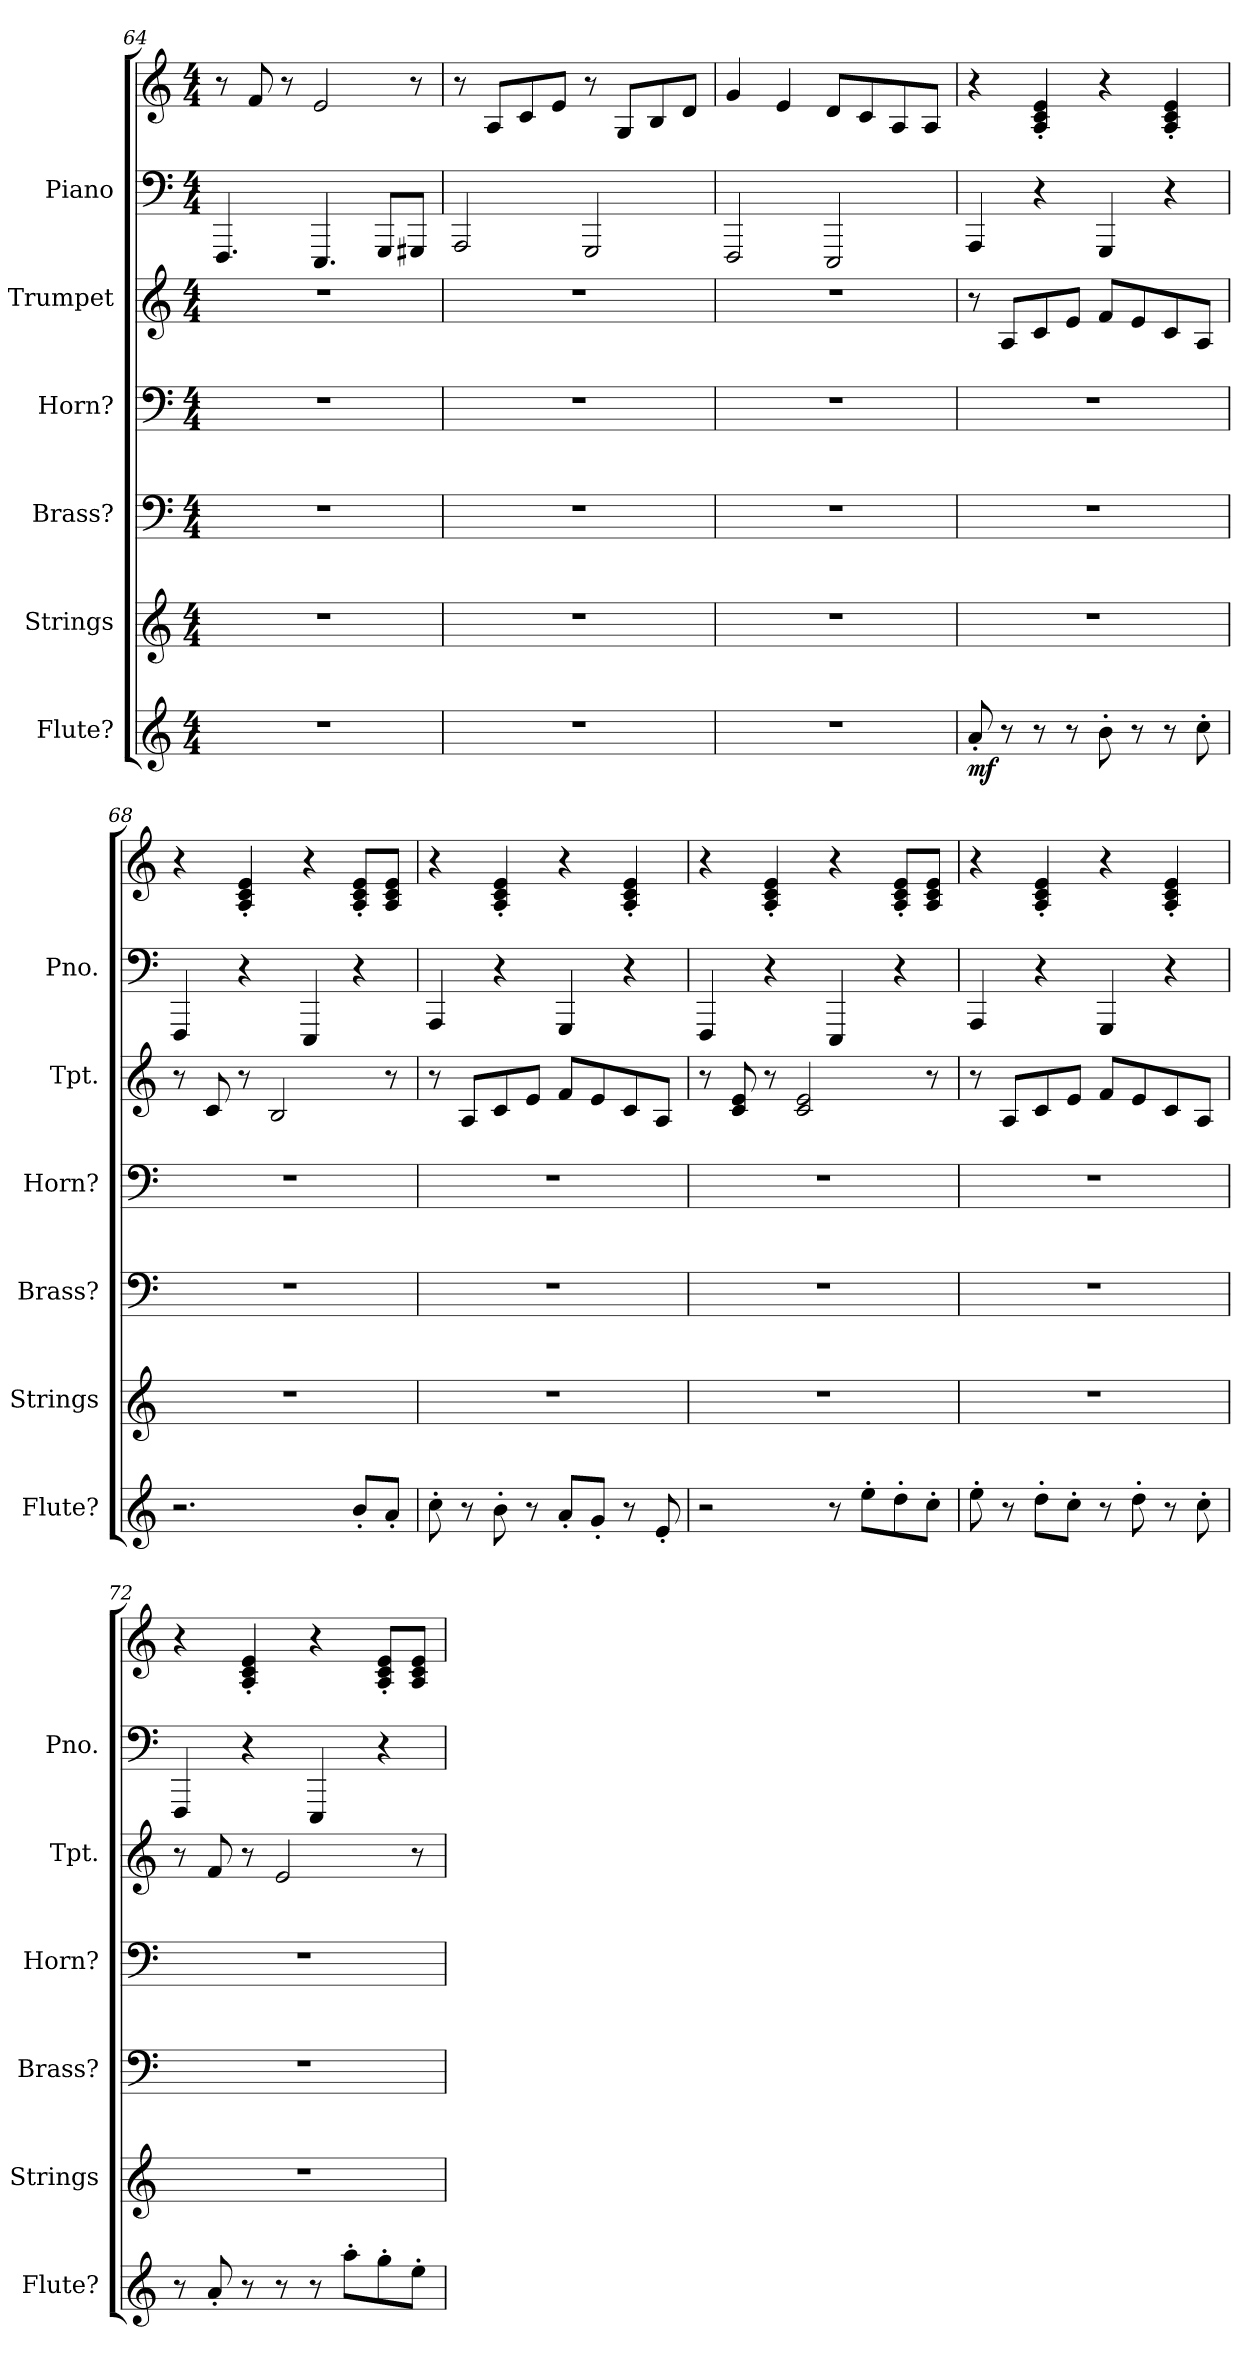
**kern	**dynam	**kern	**kern	**kern	**kern	**kern	**kern
*part6	*part6	*part5	*part4	*part3	*part2	*part1	*part1
*staff7	*staff7	*staff6	*staff5	*staff4	*staff3	*staff2	*staff1
*I"Flute?	*	*I"Strings	*I"Brass?	*I"Horn?	*I"Trumpet	*I"Piano	*
*I'Flute?	*	*I'Strings	*I'Brass?	*I'Horn?	*I'Tpt.	*I'Pno.	*
*clefG2	*	*clefG2	*clefF4	*clefF4	*clefG2	*clefF4	*clefG2
*	*	*	*	*ITrd7c12	*	*	*
*k[]	*	*k[]	*k[]	*k[]	*k[]	*k[]	*k[]
*M4/4	*	*M4/4	*M4/4	*M4/4	*M4/4	*M4/4	*M4/4
=64	=64	=64	=64	=64	=64	=64	=64
1r	.	1r	1r	1r	1r	4.FFF/	8r
.	.	.	.	.	.	.	8f/
.	.	.	.	.	.	.	8r
.	.	.	.	.	.	4.EEE/	2e/
.	.	.	.	.	.	8GGG/L	.
.	.	.	.	.	.	8GGG#X/J	8r
=65	=65	=65	=65	=65	=65	=65	=65
1r	.	1r	1r	1r	1r	2AAA/	8r
.	.	.	.	.	.	.	8A/L
.	.	.	.	.	.	.	8c/
.	.	.	.	.	.	.	8e/J
.	.	.	.	.	.	2GGG/	8r
.	.	.	.	.	.	.	8G/L
.	.	.	.	.	.	.	8B/
.	.	.	.	.	.	.	8d/J
=66	=66	=66	=66	=66	=66	=66	=66
1r	.	1r	1r	1r	1r	2FFF/	4g/
.	.	.	.	.	.	.	4e/
.	.	.	.	.	.	2EEE/	8d/L
.	.	.	.	.	.	.	8c/
.	.	.	.	.	.	.	8A/
.	.	.	.	.	.	.	8A/J
!!LO:PB:g=z
=67	=67	=67	=67	=67	=67	=67	=67
!	!LO:DY:b	!	!	!	!	!	!
8a'/	mf	1r	1r	1r	8r	4AAA/	4r
8r	.	.	.	.	8A/L	.	.
8r	.	.	.	.	8c/	4r	4A/' 4c/' 4e/'
8r	.	.	.	.	8e/J	.	.
8b'\	.	.	.	.	8f/L	4GGG/	4r
8r	.	.	.	.	8e/	.	.
8r	.	.	.	.	8c/	4r	4A/' 4c/' 4e/'
8cc'\	.	.	.	.	8A/J	.	.
=68	=68	=68	=68	=68	=68	=68	=68
2.r	.	1r	1r	1r	8r	4FFF/	4r
.	.	.	.	.	8c/	.	.
.	.	.	.	.	8r	4r	4A/' 4c/' 4e/'
.	.	.	.	.	2B/	.	.
.	.	.	.	.	.	4EEE/	4r
8b'/L	.	.	.	.	.	4r	8A/' 8c/' 8e/'L
8a'/J	.	.	.	.	8r	.	8A/ 8c/ 8e/J
=69	=69	=69	=69	=69	=69	=69	=69
8cc'\	.	1r	1r	1r	8r	4AAA/	4r
8r	.	.	.	.	8A/L	.	.
8b'\	.	.	.	.	8c/	4r	4A/' 4c/' 4e/'
8r	.	.	.	.	8e/J	.	.
8a'/L	.	.	.	.	8f/L	4GGG/	4r
8g'/J	.	.	.	.	8e/	.	.
8r	.	.	.	.	8c/	4r	4A/' 4c/' 4e/'
8e'/	.	.	.	.	8A/J	.	.
=70	=70	=70	=70	=70	=70	=70	=70
2r	.	1r	1r	1r	8r	4FFF/	4r
.	.	.	.	.	8c/ 8e/	.	.
.	.	.	.	.	8r	4r	4A/' 4c/' 4e/'
.	.	.	.	.	2c/ 2e/	.	.
8r	.	.	.	.	.	4EEE/	4r
8ee'\L	.	.	.	.	.	.	.
8dd'\	.	.	.	.	.	4r	8A/' 8c/' 8e/'L
8cc'\J	.	.	.	.	8r	.	8A/ 8c/ 8e/J
!!LO:LB:g=z
=71	=71	=71	=71	=71	=71	=71	=71
8ee'\	.	1r	1r	1r	8r	4AAA/	4r
8r	.	.	.	.	8A/L	.	.
8dd'\L	.	.	.	.	8c/	4r	4A/' 4c/' 4e/'
8cc'\J	.	.	.	.	8e/J	.	.
8r	.	.	.	.	8f/L	4GGG/	4r
8dd'\	.	.	.	.	8e/	.	.
8r	.	.	.	.	8c/	4r	4A/' 4c/' 4e/'
8cc'\	.	.	.	.	8A/J	.	.
=72	=72	=72	=72	=72	=72	=72	=72
8r	.	1r	1r	1r	8r	4FFF/	4r
8a'/	.	.	.	.	8f/	.	.
8r	.	.	.	.	8r	4r	4A/' 4c/' 4e/'
8r	.	.	.	.	2e/	.	.
8r	.	.	.	.	.	4EEE/	4r
8aa'\L	.	.	.	.	.	.	.
8gg'\	.	.	.	.	.	4r	8A/' 8c/' 8e/'L
8ee'\J	.	.	.	.	8r	.	8A/ 8c/ 8e/J
=	=	=	=	=	=	=	=
*-	*-	*-	*-	*-	*-	*-	*-
